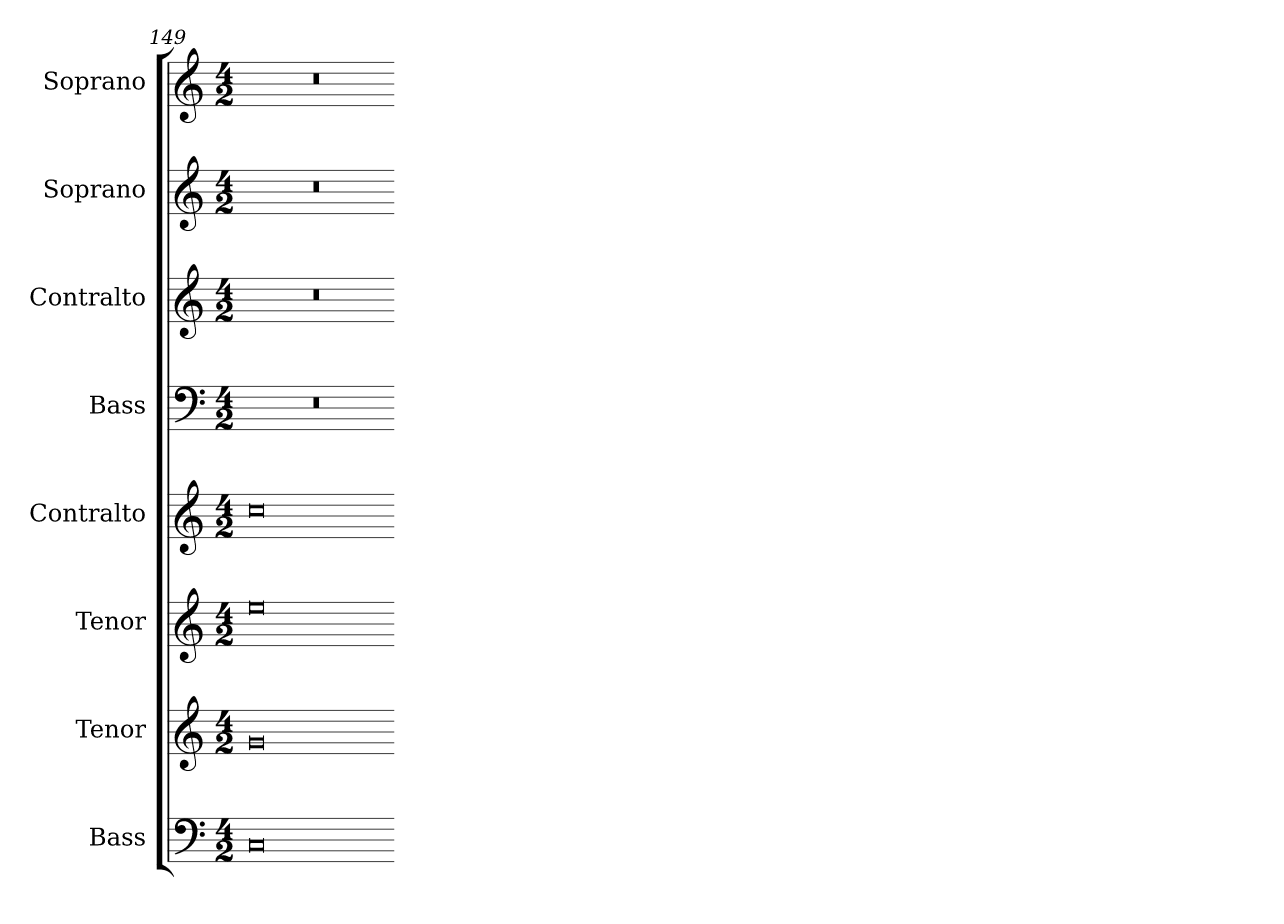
**kern	**kern	**kern	**kern	**kern	**kern	**kern	**kern
*part8	*part7	*part6	*part5	*part4	*part3	*part2	*part1
*staff8	*staff7	*staff6	*staff5	*staff4	*staff3	*staff2	*staff1
*I"Bass	*I"Tenor	*I"Tenor	*I"Contralto	*I"Bass	*I"Contralto	*I"Soprano	*I"Soprano
*I'B	*I'T	*I'T	*	*I'B	*	*I'S	*I'S
*clefF4	*clefG2	*clefG2	*clefG2	*clefF4	*clefG2	*clefG2	*clefG2
*k[]	*k[]	*k[]	*k[]	*k[]	*k[]	*k[]	*k[]
*G:mix	*G:mix	*G:mix	*G:mix	*G:mix	*G:mix	*G:mix	*G:mix
*M4/2	*M4/2	*M4/2	*M4/2	*M4/2	*M4/2	*M4/2	*M4/2
=149	=149	=149	=149	=149	=149	=149	=149
0C	0g	0ee	0cc	0r	0r	0r	0r
=-	=-	=-	=-	=-	=-	=-	=-
*-	*-	*-	*-	*-	*-	*-	*-
